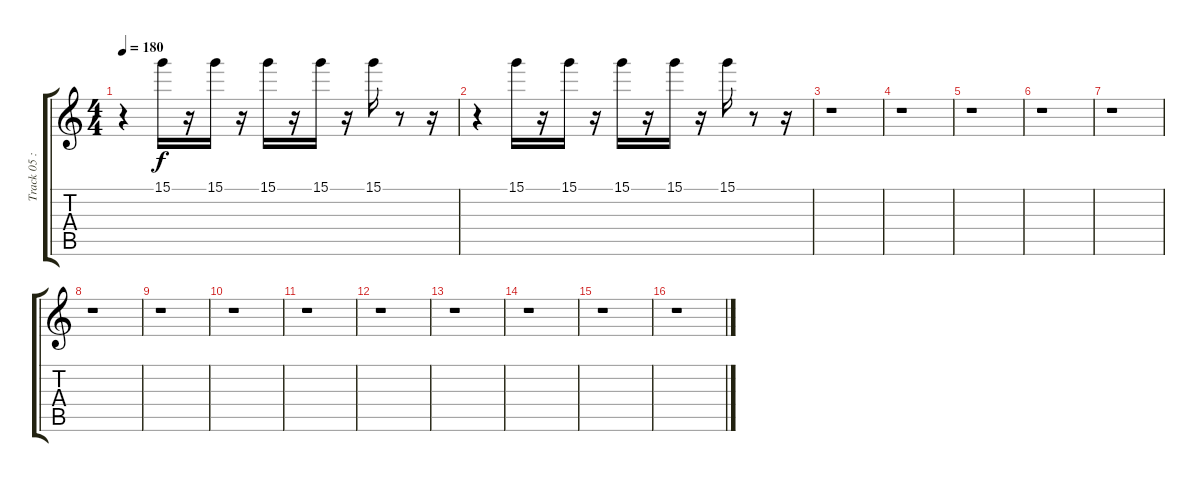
\track ("Track 05 : unspecified" "Track 05 :") {instrument electricguitarmuted}
\staff {score tabs}
\tuning (E4 B3 G3 D3 A2 E2) {hide}
\ts (4 4)
\tempo 180
\clef g2
\ks c
r.4{dy f} 15.1.16 r.16 15.1.16 r.16 15.1.16 r.16 15.1.16 r.16 15.1.16 r.8 r.16 |
r.4 15.1.16 r.16 15.1.16 r.16 15.1.16 r.16 15.1.16 r.16 15.1.16 r.8 r.16 |
r.1 |
r.1 |
r.1 |
r.1 |
r.1 |
r.1 |
r.1 |
r.1 |
r.1 |
r.1 |
r.1 |
r.1 |
r.1 |
r.1
